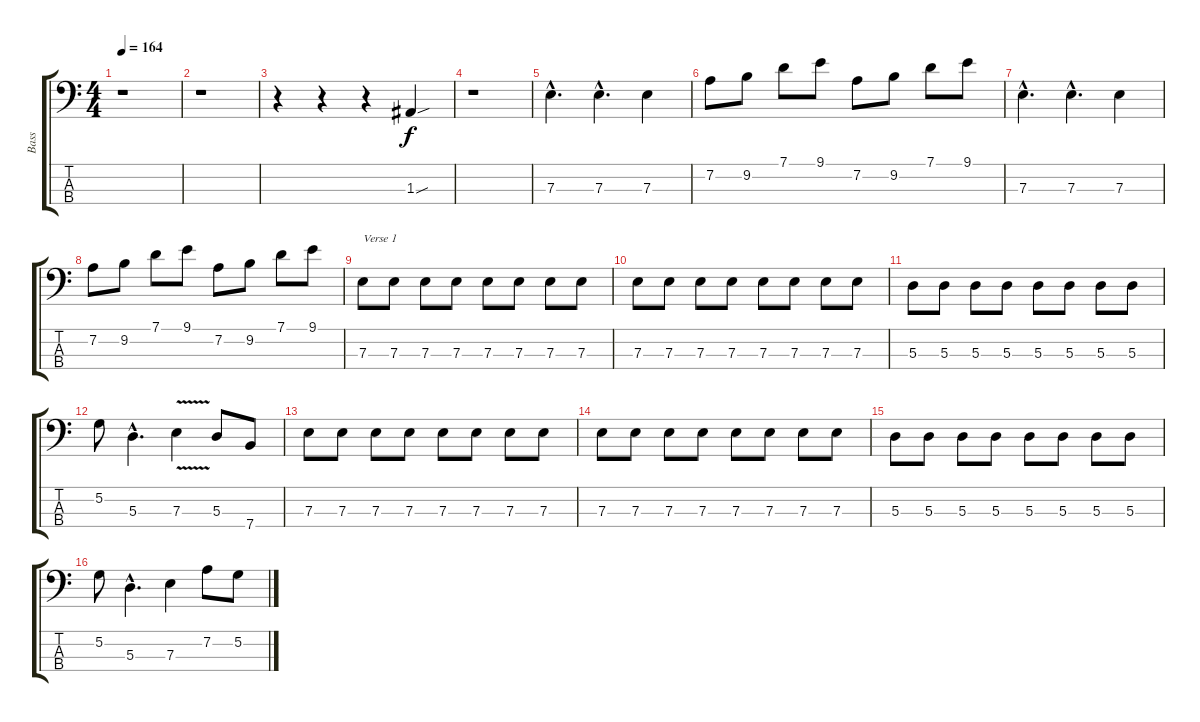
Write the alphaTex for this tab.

\track ("Bass" "Bass") {instrument electricbassfinger}
\staff {score tabs}
\tuning (G2 D2 A1 E1) {hide}
\ts (4 4)
\tempo 164
\clef f4
\ks c
r.1{dy f instrument electricbassfinger} |
r.1 |
r.4 r.4 r.4 1.3{sou}.4 |
r.1 |
7.3{hac}.4{d} 7.3{hac}.4{d} 7.3.4 |
7.2.8 9.2.8 7.1.8 9.1.8 7.2.8 9.2.8 7.1.8 9.1.8 |
7.3{hac}.4{d} 7.3{hac}.4{d} 7.3.4 |
7.2.8 9.2.8 7.1.8 9.1.8 7.2.8 9.2.8 7.1.8 9.1.8 |
7.3.8{txt "Verse 1"} 7.3.8 7.3.8 7.3.8 7.3.8 7.3.8 7.3.8 7.3.8 |
7.3.8 7.3.8 7.3.8 7.3.8 7.3.8 7.3.8 7.3.8 7.3.8 |
5.3.8 5.3.8 5.3.8 5.3.8 5.3.8 5.3.8 5.3.8 5.3.8 |
5.2.8 5.3{hac}.4{d} 7.3{v}.4 5.3.8 7.4.8 |
7.3.8 7.3.8 7.3.8 7.3.8 7.3.8 7.3.8 7.3.8 7.3.8 |
7.3.8 7.3.8 7.3.8 7.3.8 7.3.8 7.3.8 7.3.8 7.3.8 |
5.3.8 5.3.8 5.3.8 5.3.8 5.3.8 5.3.8 5.3.8 5.3.8 |
5.2.8 5.3{hac}.4{d} 7.3.4 7.2.8 5.2.8
